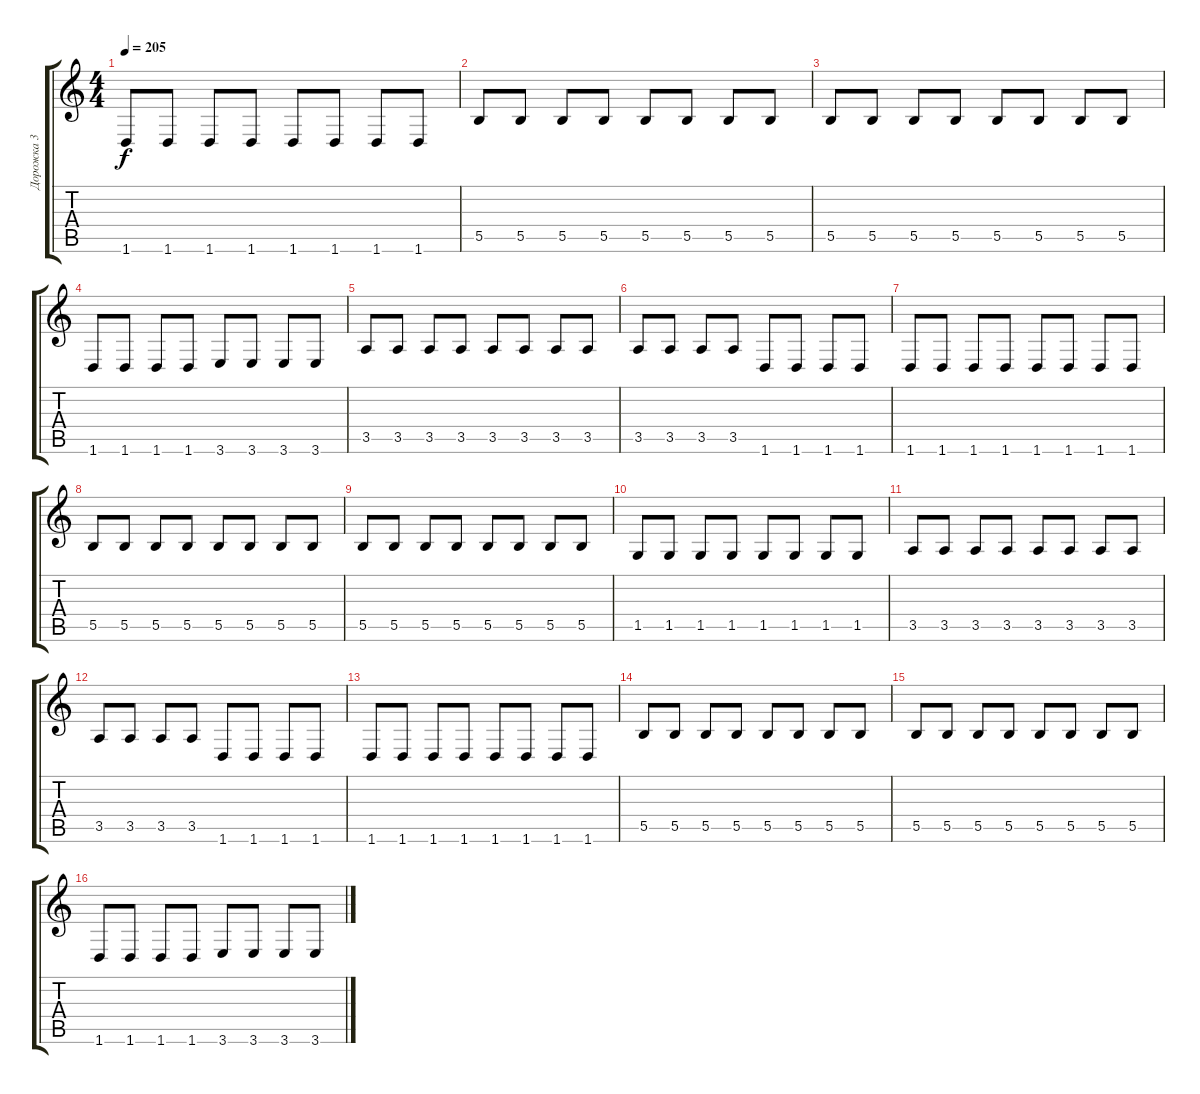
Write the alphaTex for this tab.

\track ("Дорожка 3" "Дорожка 3") {instrument electricbassfinger}
\staff {score tabs}
\tuning (Db4 Ab3 E3 B2 Gb2 Db2) {hide}
\ts (4 4)
\tempo 205
\clef g2
\ks c
1.6.8{dy f} 1.6.8 1.6.8 1.6.8 1.6.8 1.6.8 1.6.8 1.6.8 |
5.5.8 5.5.8 5.5.8 5.5.8 5.5.8 5.5.8 5.5.8 5.5.8 |
5.5.8 5.5.8 5.5.8 5.5.8 5.5.8 5.5.8 5.5.8 5.5.8 |
1.6.8 1.6.8 1.6.8 1.6.8 3.6.8 3.6.8 3.6.8 3.6.8 |
3.5.8 3.5.8 3.5.8 3.5.8 3.5.8 3.5.8 3.5.8 3.5.8 |
3.5.8 3.5.8 3.5.8 3.5.8 1.6.8 1.6.8 1.6.8 1.6.8 |
1.6.8 1.6.8 1.6.8 1.6.8 1.6.8 1.6.8 1.6.8 1.6.8 |
5.5.8 5.5.8 5.5.8 5.5.8 5.5.8 5.5.8 5.5.8 5.5.8 |
5.5.8 5.5.8 5.5.8 5.5.8 5.5.8 5.5.8 5.5.8 5.5.8 |
1.5.8 1.5.8 1.5.8 1.5.8 1.5.8 1.5.8 1.5.8 1.5.8 |
3.5.8 3.5.8 3.5.8 3.5.8 3.5.8 3.5.8 3.5.8 3.5.8 |
3.5.8 3.5.8 3.5.8 3.5.8 1.6.8 1.6.8 1.6.8 1.6.8 |
1.6.8 1.6.8 1.6.8 1.6.8 1.6.8 1.6.8 1.6.8 1.6.8 |
5.5.8 5.5.8 5.5.8 5.5.8 5.5.8 5.5.8 5.5.8 5.5.8 |
5.5.8 5.5.8 5.5.8 5.5.8 5.5.8 5.5.8 5.5.8 5.5.8 |
1.6.8 1.6.8 1.6.8 1.6.8 3.6.8 3.6.8 3.6.8 3.6.8
